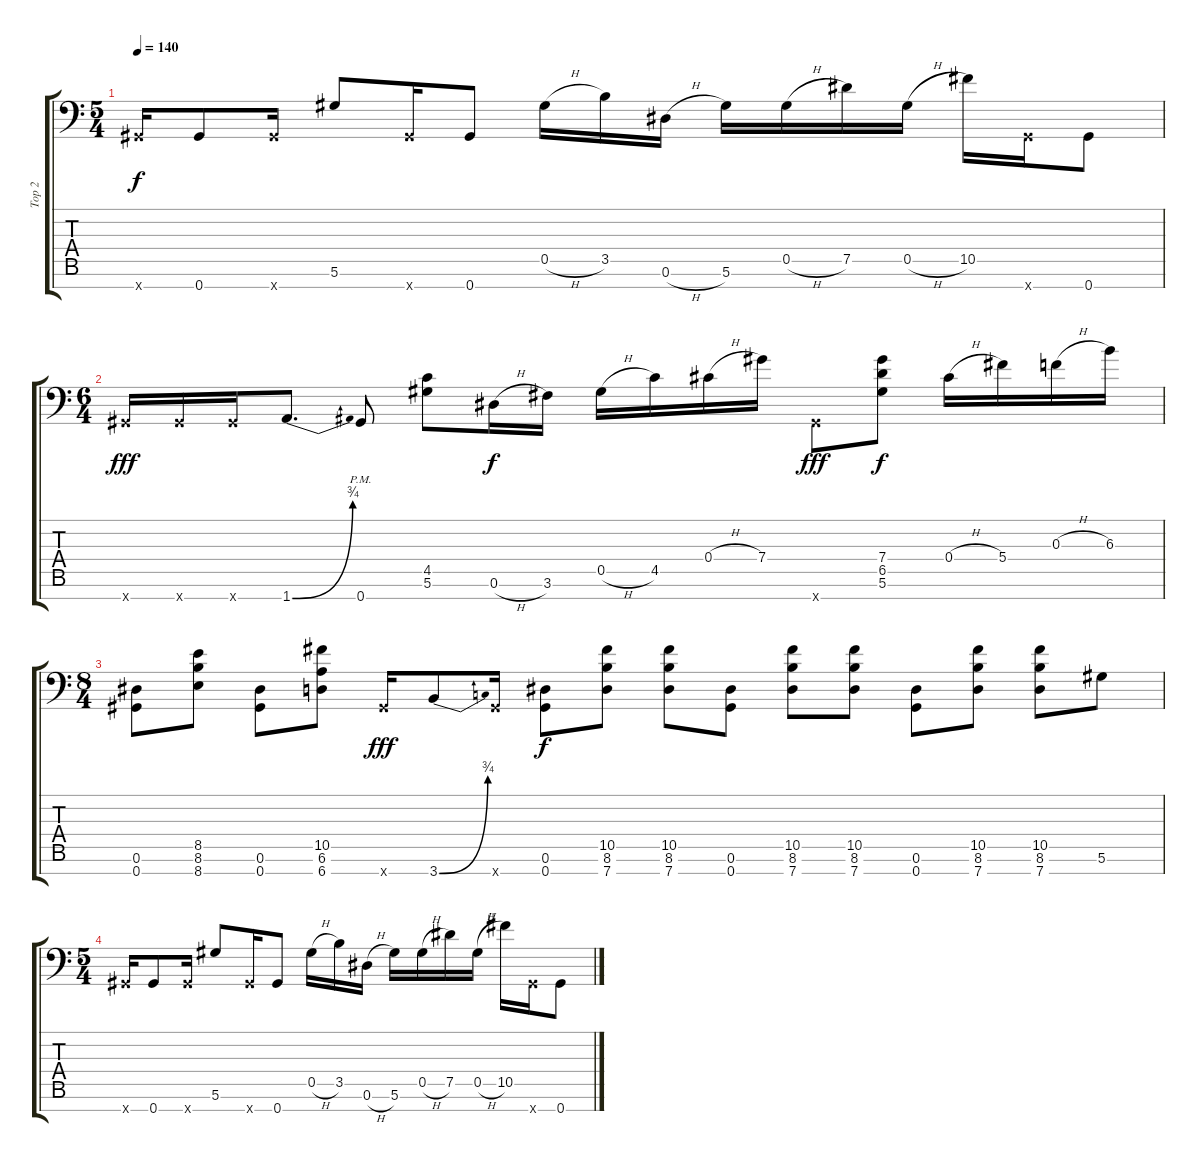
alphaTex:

\track ("Top 2" "Top 2") {instrument distortionguitar}
\staff {score tabs}
\tuning (Eb4 Bb3 F3 Db3 Ab2 Eb2 Ab1) {hide}
\ts (5 4)
\tempo 140
\clef f4
\ks c
0.7{x}.16{dy f} 0.7.8 0.7{x}.16 5.6.8 0.7{x}.16 0.7.8 0.5{h}.16 3.5.16 0.6{h}.16 5.6.16 0.5{h}.16 7.5.16 0.5{h}.16 10.5.16 0.7{x}.16 0.7.8 |
\ts (6 4)
0.7{x}.16{dy fff} 0.7{x}.16 0.7{x}.16 1.7{be (bend 0 0 60 3)}.8{d} 0.7{pm}.8 (4.5 5.6).8 0.6{h}.16{dy f} 3.6.16 0.5{h}.16 4.5.16 0.4{h}.16 7.4.16 0.7{x}.8{dy fff} (7.4 6.5 5.6).8{dy f} 0.4{h}.16 5.4.16 0.3{h}.16 6.3.16 |
\ts (8 4)
(0.6 0.7).8 (8.5 8.6 8.7).8 (0.6 0.7).8 (10.5 6.6 6.7).8 0.7{x}.16{dy fff} 3.7{be (bend 0 0 60 3)}.8 0.7{x}.16 (0.6 0.7).8{dy f} (10.5 8.6 7.7).8 (10.5 8.6 7.7).8 (0.6 0.7).8 (10.5 8.6 7.7).8 (10.5 8.6 7.7).8 (0.6 0.7).8 (10.5 8.6 7.7).8 (10.5 8.6 7.7).8 5.6.8 |
\ts (5 4)
0.7{x}.16 0.7.8 0.7{x}.16 5.6.8 0.7{x}.16 0.7.8 0.5{h}.16 3.5.16 0.6{h}.16 5.6.16 0.5{h}.16 7.5.16 0.5{h}.16 10.5.16 0.7{x}.16 0.7.8
